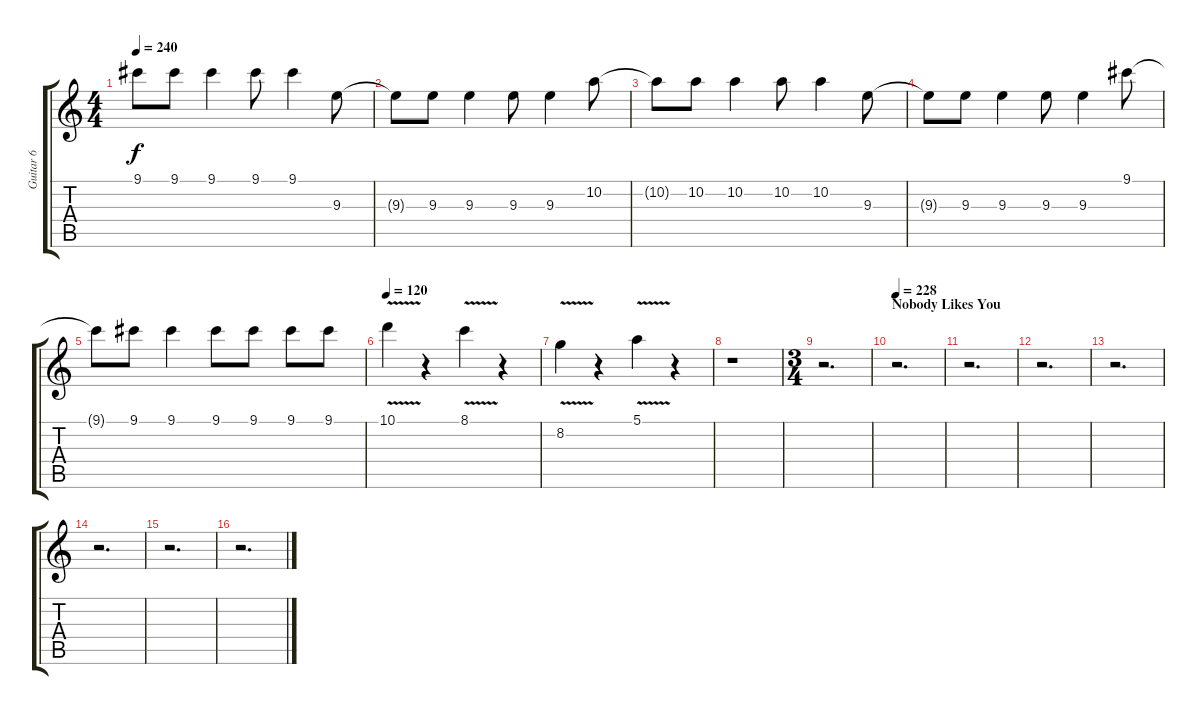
\track ("Guitar 6" "Guitar 6") {instrument overdrivenguitar}
\staff {score tabs}
\tuning (E4 B3 G3 D3 A2 E2) {hide}
\ts (4 4)
\tempo 240
\clef g2
\ks c
9.1{t}.8{dy f} 9.1.8 9.1.4 9.1.8 9.1.4 9.3.8 |
9.3{t}.8 9.3.8 9.3.4 9.3.8 9.3.4 10.2.8 |
10.2{t}.8 10.2.8 10.2.4 10.2.8 10.2.4 9.3.8 |
9.3{t}.8 9.3.8 9.3.4 9.3.8 9.3.4 9.1.8 |
9.1{t}.8 9.1.8 9.1.4 9.1.8 9.1.8 9.1.8 9.1.8 |
\tempo 120
10.1{v}.4 r.4 8.1{v}.4 r.4 |
8.2{v}.4 r.4 5.1{v}.4 r.4 |
r.1 |
\ts (3 4)
r.2{d} |
\section ("" "Nobody Likes You")
\tempo 228
r.2{d} |
r.2{d} |
r.2{d} |
r.2{d} |
r.2{d} |
r.2{d} |
r.2{d}
